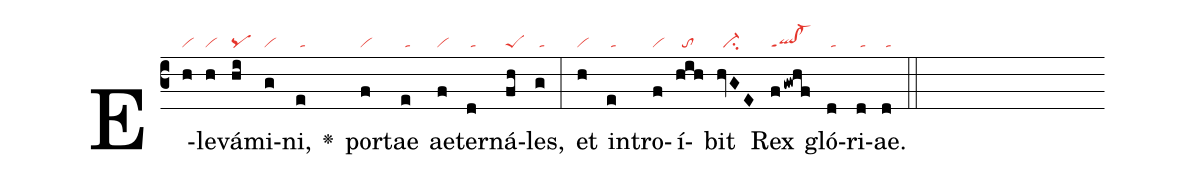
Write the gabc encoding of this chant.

nabc-lines:1;
%%
(c3)E(h|vi)le(h|vi)vá(hi|pq)mi(g|vi)ni,(e|/ta) <v>\greheightstar</v>() por(f|vi)tae(e|/ta) ae(f|vi)ter(d|/ta)ná(fh|peS)les,(g|/ta) (:)
et(h|vi) in(e|/ta)tro(f|vi)í(hih|//to)bit(hvGE|//ci-) Rex(fgwhf|ql!cl-ppt1) gló(d|/ta)ri(d|/ta)ae.(d|/ta) (::)
